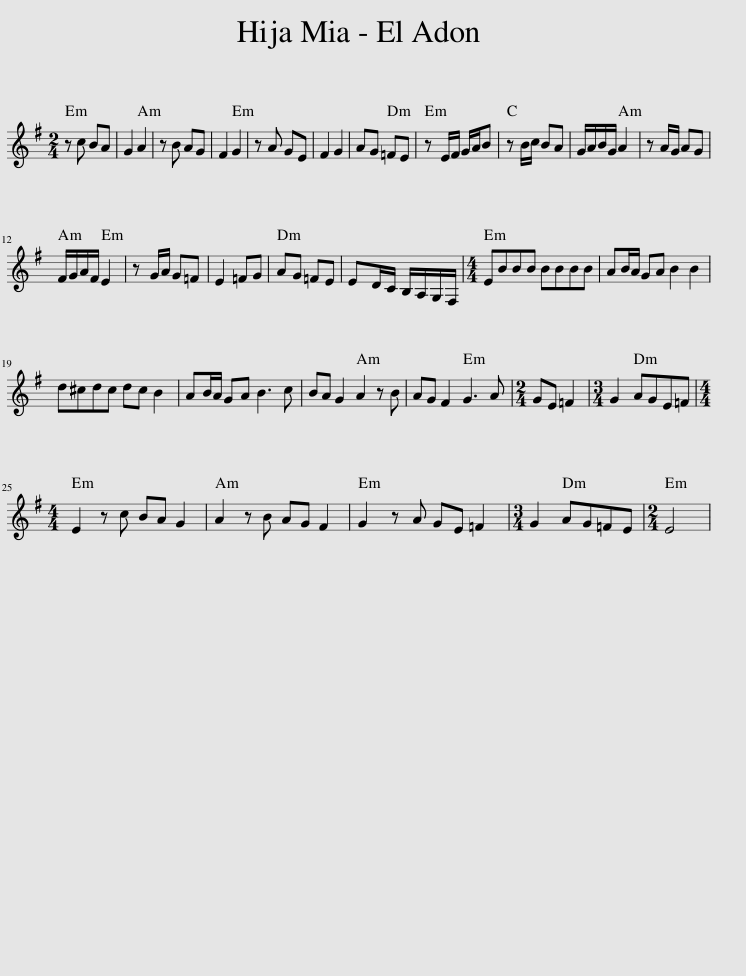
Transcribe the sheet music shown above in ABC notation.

X:1
L:1/8
M:2/4
I:linebreak $
K:Emin
V:1 treble
V:1
 z c BA | G2 A2 | z B AG | F2 G2 | z A GE | %5
 F2 G2 | AG =FE | z E/F/ G/A/B | z B/c/ BA | G/A/B/G/ A2 | %10
 z A/G/ AG |$ F/G/A/F/ E2 | z G/A/ G=F | E2 =FG | AG =FE | %15
 ED/C/ B,/A,/G,/F,/ |[M:4/4] EBBB BBBB | AB/A/ GA B2 B2 |$ d^cdc dc B2 | AB/A/ GA B3 c | %20
 BA G2 A2 z B | AG F2 G3 A |[M:2/4] GE =F2 |[M:3/4] G2 AGE=F |$[M:4/4] E2 z c BA G2 | %25
 A2 z B AG F2 | G2 z A GE =F2 |[M:3/4] G2 AG=FE |[M:2/4] E4 | %29
